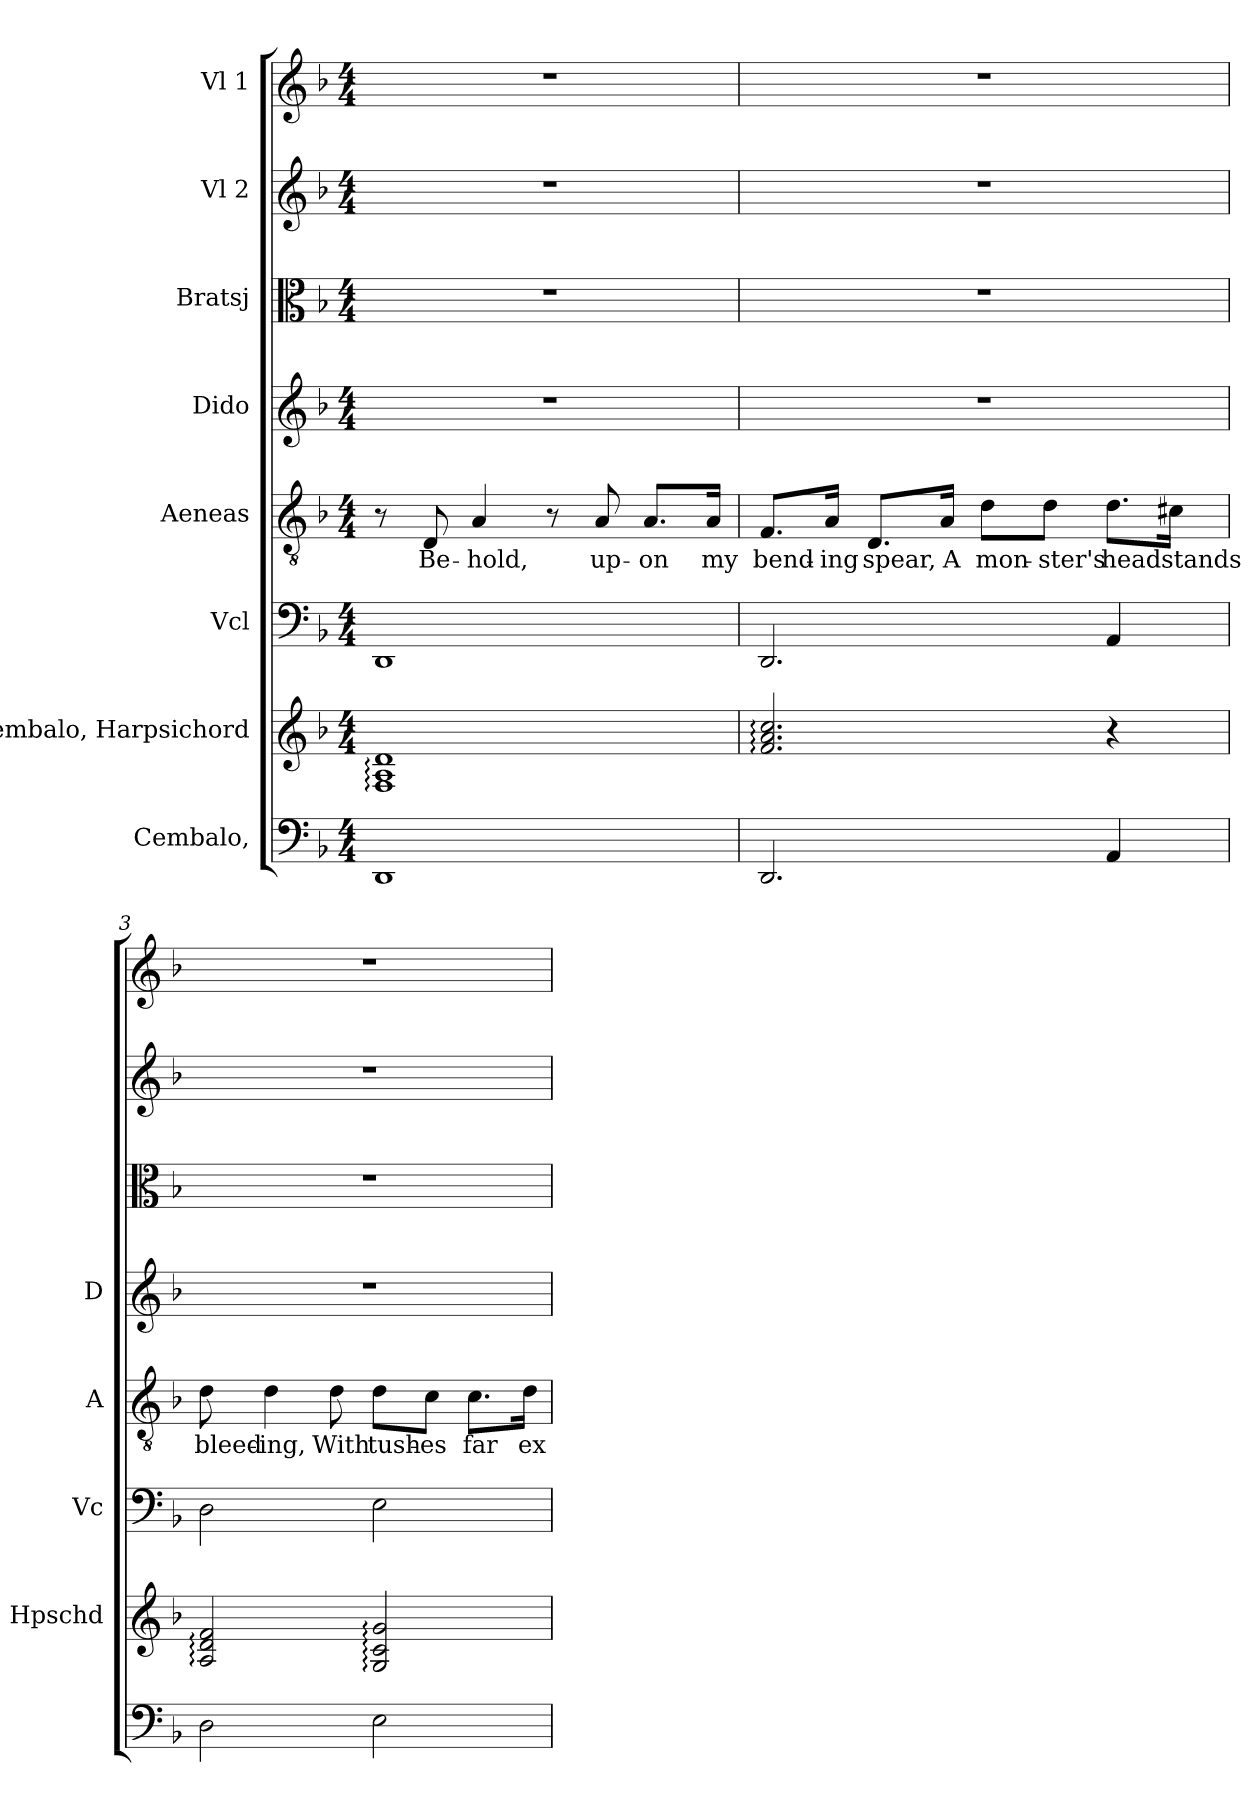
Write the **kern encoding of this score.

**kern	**kern	**kern	**kern	**text	**kern	**kern	**kern	**kern
*part8	*part7	*part6	*part5	*part5	*part4	*part3	*part2	*part1
*staff8	*staff7	*staff6	*staff5	*staff5	*staff4	*staff3	*staff2	*staff1
*I"Cembalo,	*I"Cembalo, Harpsichord	*I"Vcl	*I"Aeneas	*	*I"Dido	*I"Bratsj	*I"Vl 2	*I"Vl 1
*	*I'Hpschd	*I'Vc	*I'A	*	*I'D	*	*	*
*clefF4	*clefG2	*clefF4	*clefGv2	*	*clefG2	*clefC3	*clefG2	*clefG2
*k[b-]	*k[b-]	*k[b-]	*k[b-]	*	*k[b-]	*k[b-]	*k[b-]	*k[b-]
*M4/4	*M4/4	*M4/4	*M4/4	*	*M4/4	*M4/4	*M4/4	*M4/4
*MM80	*MM80	*MM80	*MM80	*	*MM80	*MM80	*MM80	*MM80
=1	=1	=1	=1	=1	=1	=1	=1	=1
1DD	1F: 1A: 1d:	1DD	8r	.	1r	1r	1r	1r
!	!	!	!	!LO:LY:b	!	!	!	!
.	.	.	8D/	Be-	.	.	.	.
!	!	!	!	!LO:LY:b	!	!	!	!
.	.	.	4A/	-hold,	.	.	.	.
.	.	.	8r	.	.	.	.	.
!	!	!	!	!LO:LY:b	!	!	!	!
.	.	.	8A/	up-	.	.	.	.
!	!	!	!	!LO:LY:b	!	!	!	!
.	.	.	8.A/L	-on	.	.	.	.
!	!	!	!	!LO:LY:b	!	!	!	!
.	.	.	16A/Jk	my	.	.	.	.
=2	=2	=2	=2	=2	=2	=2	=2	=2
!	!	!	!	!LO:LY:b	!	!	!	!
2.DD/	2.f/: 2.a/: 2.cc/:	2.DD/	8.F/L	bend-	1r	1r	1r	1r
!	!	!	!	!LO:LY:b	!	!	!	!
.	.	.	16A/Jk	-ing	.	.	.	.
!	!	!	!	!LO:LY:b	!	!	!	!
.	.	.	8.D/L	spear,	.	.	.	.
!	!	!	!	!LO:LY:b	!	!	!	!
.	.	.	16A/Jk	A	.	.	.	.
!	!	!	!	!LO:LY:b	!	!	!	!
.	.	.	8d\L	mon-	.	.	.	.
!	!	!	!	!LO:LY:b	!	!	!	!
.	.	.	8d\J	-ster's	.	.	.	.
!	!	!	!	!LO:LY:b	!	!	!	!
4AA/	4r	4AA/	8.d\L	head	.	.	.	.
!	!	!	!	!LO:LY:b	!	!	!	!
.	.	.	16c#X\Jk	stands	.	.	.	.
!!LO:LB:g=z
=3	=3	=3	=3	=3	=3	=3	=3	=3
!	!	!	!	!LO:LY:b	!	!	!	!
2D\	2A/: 2d/: 2f/:	2D\	8d\	bleed-	1r	1r	1r	1r
!	!	!	!	!LO:LY:b	!	!	!	!
.	.	.	4d\	-ing,	.	.	.	.
!	!	!	!	!LO:LY:b	!	!	!	!
.	.	.	8d\	With	.	.	.	.
!	!	!	!	!LO:LY:b	!	!	!	!
2E\	2G/: 2c/: 2g/:	2E\	8d\L	tush-	.	.	.	.
!	!	!	!	!LO:LY:b	!	!	!	!
.	.	.	8c\J	-es	.	.	.	.
!	!	!	!	!LO:LY:b	!	!	!	!
.	.	.	8.c\L	far	.	.	.	.
!	!	!	!	!LO:LY:b	!	!	!	!
.	.	.	16d\Jk	ex-	.	.	.	.
=	=	=	=	=	=	=	=	=
*-	*-	*-	*-	*-	*-	*-	*-	*-
